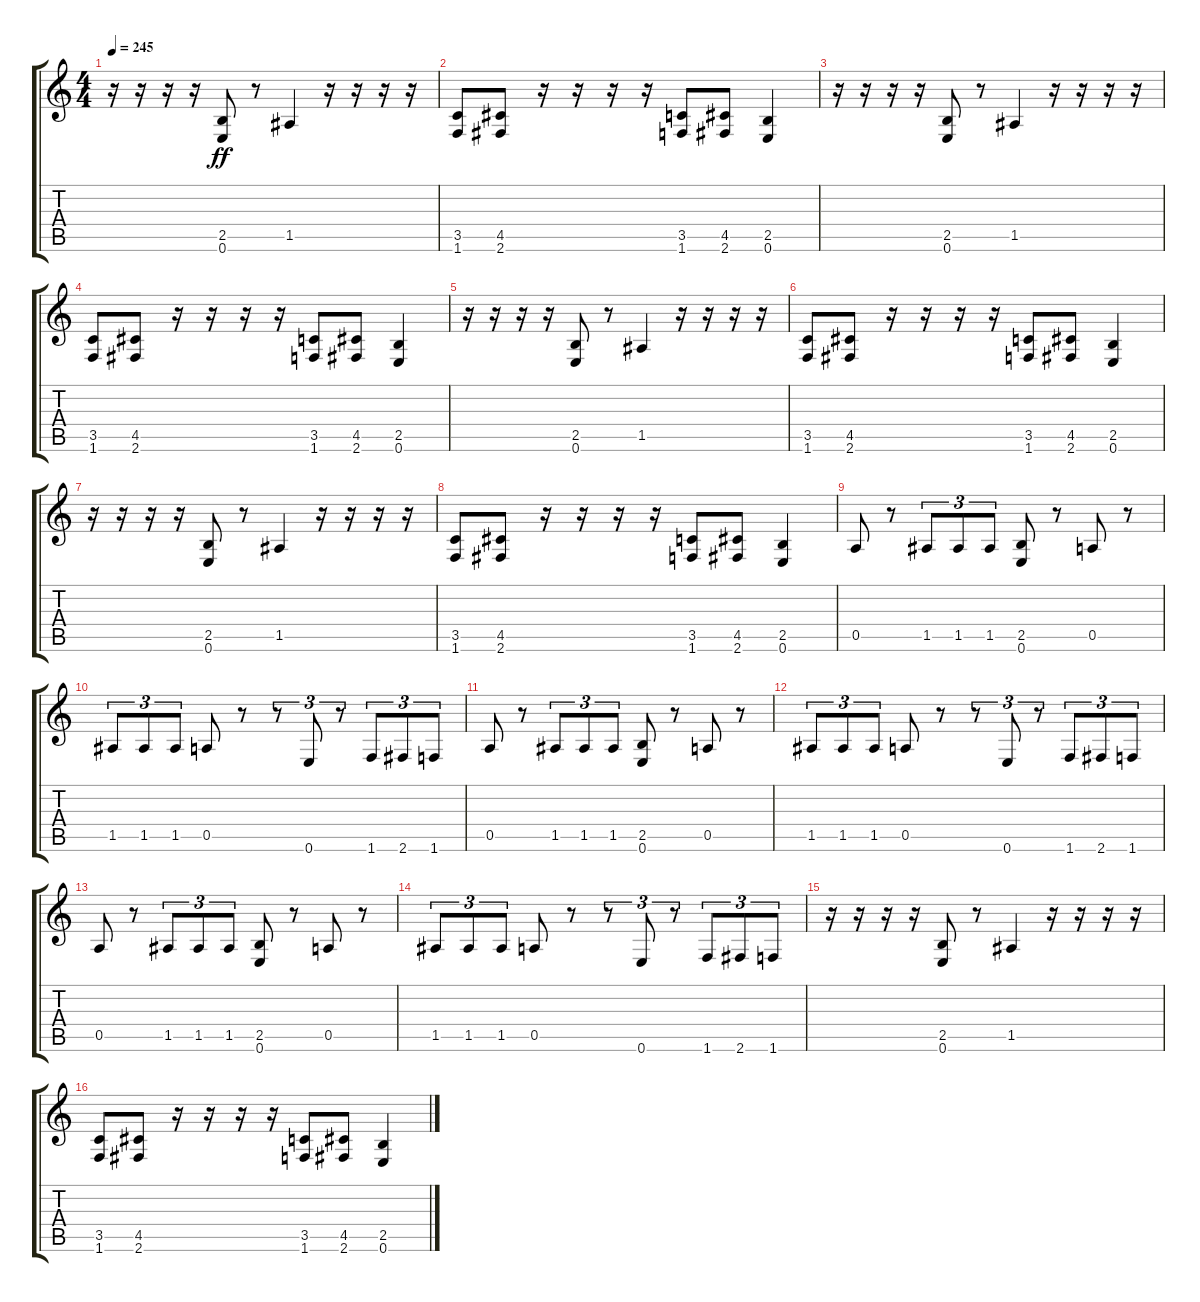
\track "" {instrument distortionguitar}
\staff {score tabs}
\tuning (E4 B3 G3 D3 A2 E2) {hide}
\ts (4 4)
\tempo 245
\clef g2
\ks c
r.16{dy ff} r.16 r.16 r.16 (2.5 0.6).8 r.8 1.5.4 r.16 r.16 r.16 r.16 |
(3.5 1.6).8 (4.5 2.6).8 r.16 r.16 r.16 r.16 (3.5 1.6).8 (4.5 2.6).8 (2.5 0.6).4 |
r.16 r.16 r.16 r.16 (2.5 0.6).8 r.8 1.5.4 r.16 r.16 r.16 r.16 |
(3.5 1.6).8 (4.5 2.6).8 r.16 r.16 r.16 r.16 (3.5 1.6).8 (4.5 2.6).8 (2.5 0.6).4 |
r.16 r.16 r.16 r.16 (2.5 0.6).8 r.8 1.5.4 r.16 r.16 r.16 r.16 |
(3.5 1.6).8 (4.5 2.6).8 r.16 r.16 r.16 r.16 (3.5 1.6).8 (4.5 2.6).8 (2.5 0.6).4 |
r.16 r.16 r.16 r.16 (2.5 0.6).8 r.8 1.5.4 r.16 r.16 r.16 r.16 |
(3.5 1.6).8 (4.5 2.6).8 r.16 r.16 r.16 r.16 (3.5 1.6).8 (4.5 2.6).8 (2.5 0.6).4 |
0.5.8 r.8 1.5.8{tu (3 2)} 1.5.8{tu (3 2)} 1.5.8{tu (3 2)} (2.5 0.6).8 r.8 0.5.8 r.8 |
1.5.8{tu (3 2)} 1.5.8{tu (3 2)} 1.5.8{tu (3 2)} 0.5.8 r.8 r.8{tu (3 2)} 0.6.8{tu (3 2)} r.8{tu (3 2)} 1.6.8{tu (3 2)} 2.6.8{tu (3 2)} 1.6.8{tu (3 2)} |
0.5.8 r.8 1.5.8{tu (3 2)} 1.5.8{tu (3 2)} 1.5.8{tu (3 2)} (2.5 0.6).8 r.8 0.5.8 r.8 |
1.5.8{tu (3 2)} 1.5.8{tu (3 2)} 1.5.8{tu (3 2)} 0.5.8 r.8 r.8{tu (3 2)} 0.6.8{tu (3 2)} r.8{tu (3 2)} 1.6.8{tu (3 2)} 2.6.8{tu (3 2)} 1.6.8{tu (3 2)} |
0.5.8 r.8 1.5.8{tu (3 2)} 1.5.8{tu (3 2)} 1.5.8{tu (3 2)} (2.5 0.6).8 r.8 0.5.8 r.8 |
1.5.8{tu (3 2)} 1.5.8{tu (3 2)} 1.5.8{tu (3 2)} 0.5.8 r.8 r.8{tu (3 2)} 0.6.8{tu (3 2)} r.8{tu (3 2)} 1.6.8{tu (3 2)} 2.6.8{tu (3 2)} 1.6.8{tu (3 2)} |
r.16 r.16 r.16 r.16 (2.5 0.6).8 r.8 1.5.4 r.16 r.16 r.16 r.16 |
(3.5 1.6).8 (4.5 2.6).8 r.16 r.16 r.16 r.16 (3.5 1.6).8 (4.5 2.6).8 (2.5 0.6).4
